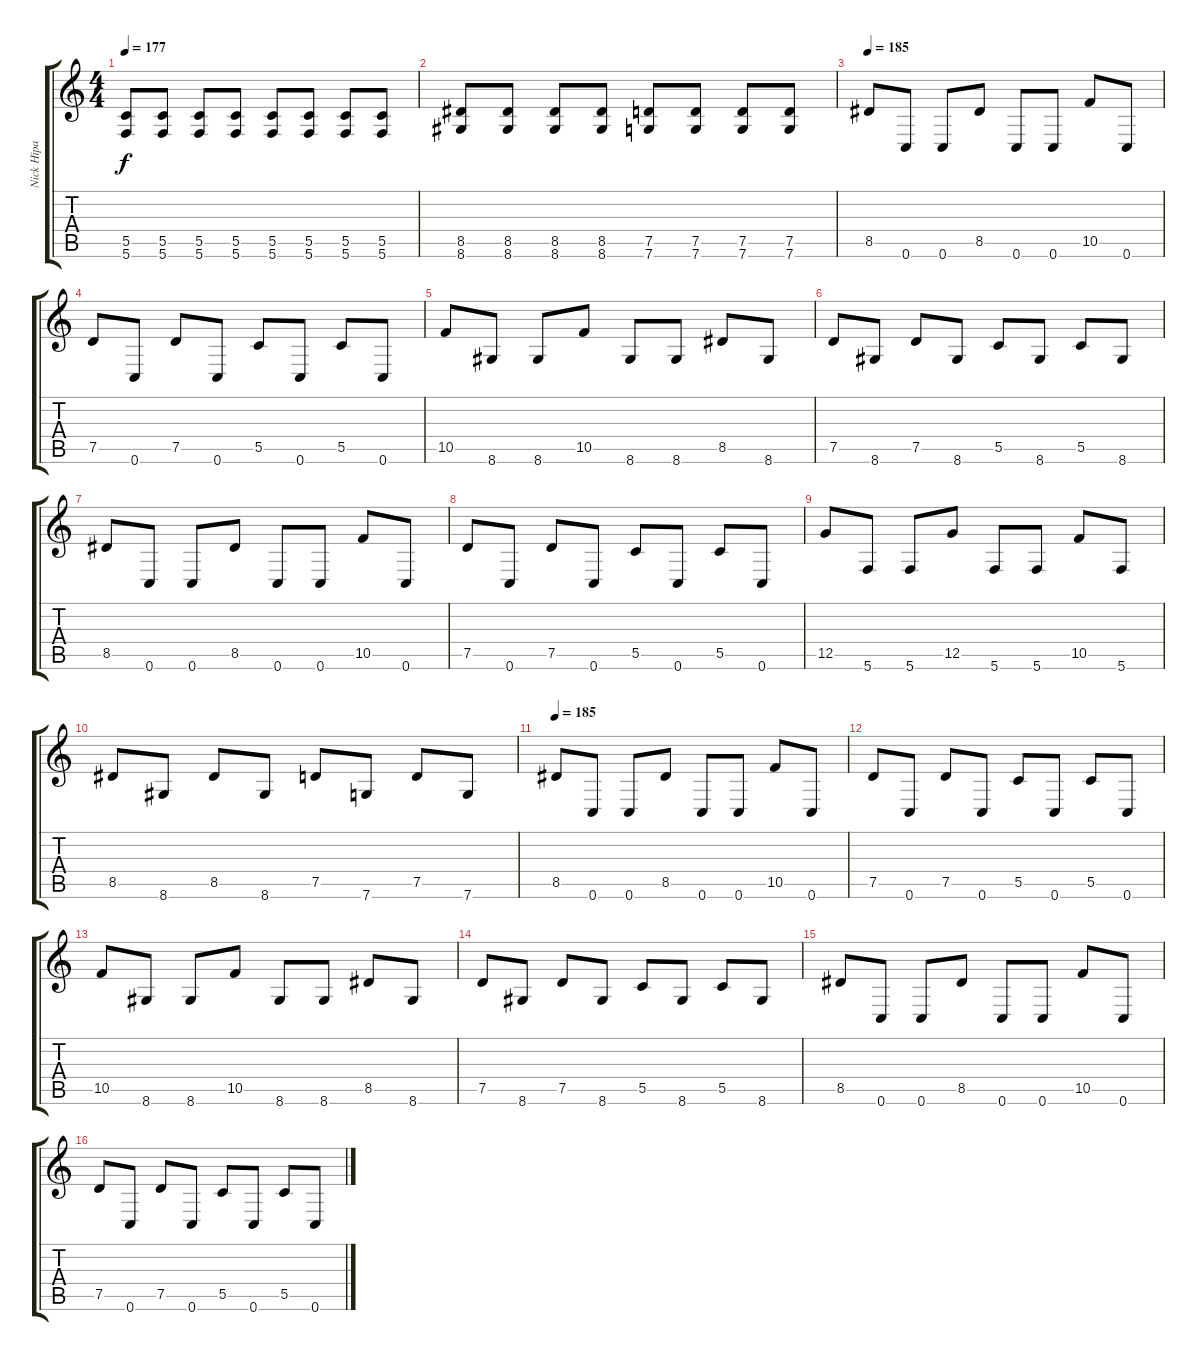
\track ("Nick Hipa" "Nick Hipa") {instrument distortionguitar}
\staff {score tabs}
\tuning (D4 A3 F3 C3 G2 C2) {hide}
\ts (4 4)
\tempo 177
\clef g2
\ks c
(5.5 5.6).8{dy f} (5.5 5.6).8 (5.5 5.6).8 (5.5 5.6).8 (5.5 5.6).8 (5.5 5.6).8 (5.5 5.6).8 (5.5 5.6).8 |
(8.5 8.6).8 (8.5 8.6).8 (8.5 8.6).8 (8.5 8.6).8 (7.5 7.6).8 (7.5 7.6).8 (7.5 7.6).8 (7.5 7.6).8 |
\tempo 185
8.5.8{volume 16} 0.6.8 0.6.8 8.5.8 0.6.8 0.6.8 10.5.8 0.6.8 |
7.5.8 0.6.8 7.5.8 0.6.8 5.5.8 0.6.8 5.5.8 0.6.8 |
10.5.8 8.6.8 8.6.8 10.5.8 8.6.8 8.6.8 8.5.8 8.6.8 |
7.5.8 8.6.8 7.5.8 8.6.8 5.5.8 8.6.8 5.5.8 8.6.8 |
8.5.8 0.6.8 0.6.8 8.5.8 0.6.8 0.6.8 10.5.8 0.6.8 |
7.5.8 0.6.8 7.5.8 0.6.8 5.5.8 0.6.8 5.5.8 0.6.8 |
12.5.8 5.6.8 5.6.8 12.5.8 5.6.8 5.6.8 10.5.8 5.6.8 |
8.5.8 8.6.8 8.5.8 8.6.8 7.5.8 7.6.8 7.5.8 7.6.8 |
\tempo 185
8.5.8{volume 16} 0.6.8 0.6.8 8.5.8 0.6.8 0.6.8 10.5.8 0.6.8 |
7.5.8 0.6.8 7.5.8 0.6.8 5.5.8 0.6.8 5.5.8 0.6.8 |
10.5.8 8.6.8 8.6.8 10.5.8 8.6.8 8.6.8 8.5.8 8.6.8 |
7.5.8 8.6.8 7.5.8 8.6.8 5.5.8 8.6.8 5.5.8 8.6.8 |
8.5.8 0.6.8 0.6.8 8.5.8 0.6.8 0.6.8 10.5.8 0.6.8 |
7.5.8 0.6.8 7.5.8 0.6.8 5.5.8 0.6.8 5.5.8 0.6.8
